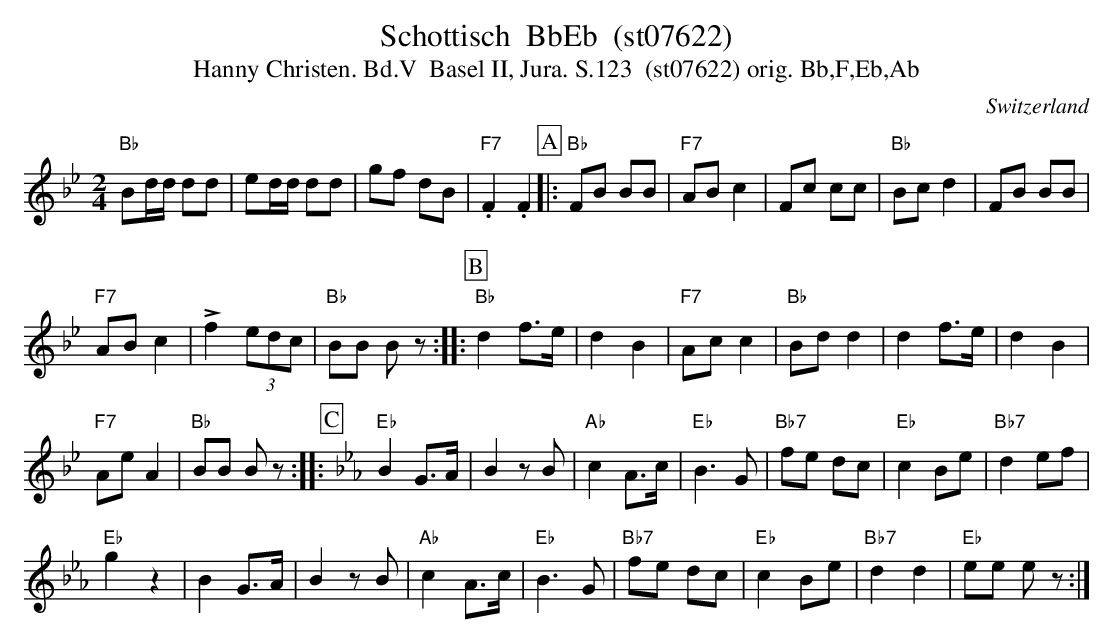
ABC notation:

X:1
T:Schottisch  BbEb  (st07622)
T:Hanny Christen. Bd.V  Basel II, Jura. S.123  (st07622) orig. Bb,F,Eb,Ab
M:2/4
L:1/8
O:Switzerland
K:Bb major
"Bb"Bd/d/ dd | ed/d/ dd | gf dB | "F7".F2.F2 [P:A] |: "Bb"FB BB | "F7"ABc2 | Fc cc | "Bb"Bcd2 | FB BB |
"F7"ABc2 | !>!f2 (3edc | "Bb"BB Bz  :: [P:B] "Bb"d2f>e | d2B2 | "F7"Acc2 | "Bb"Bdd2 | d2f>e | d2B2 |
"F7"AeA2 | "Bb"BB Bz :: [P:C] [K:Eb] "Eb"B2G>A | B2zB | "Ab"c2A>c | "Eb"B3G | "Bb7"fe dc | "Eb"c2Be | "Bb7"d2ef |
"Eb"g2z2 | B2G>A | B2zB | "Ab"c2A>c | "Eb"B3G | "Bb7"fe dc | "Eb"c2Be | "Bb7"d2d2 | "Eb"ee ez :|
